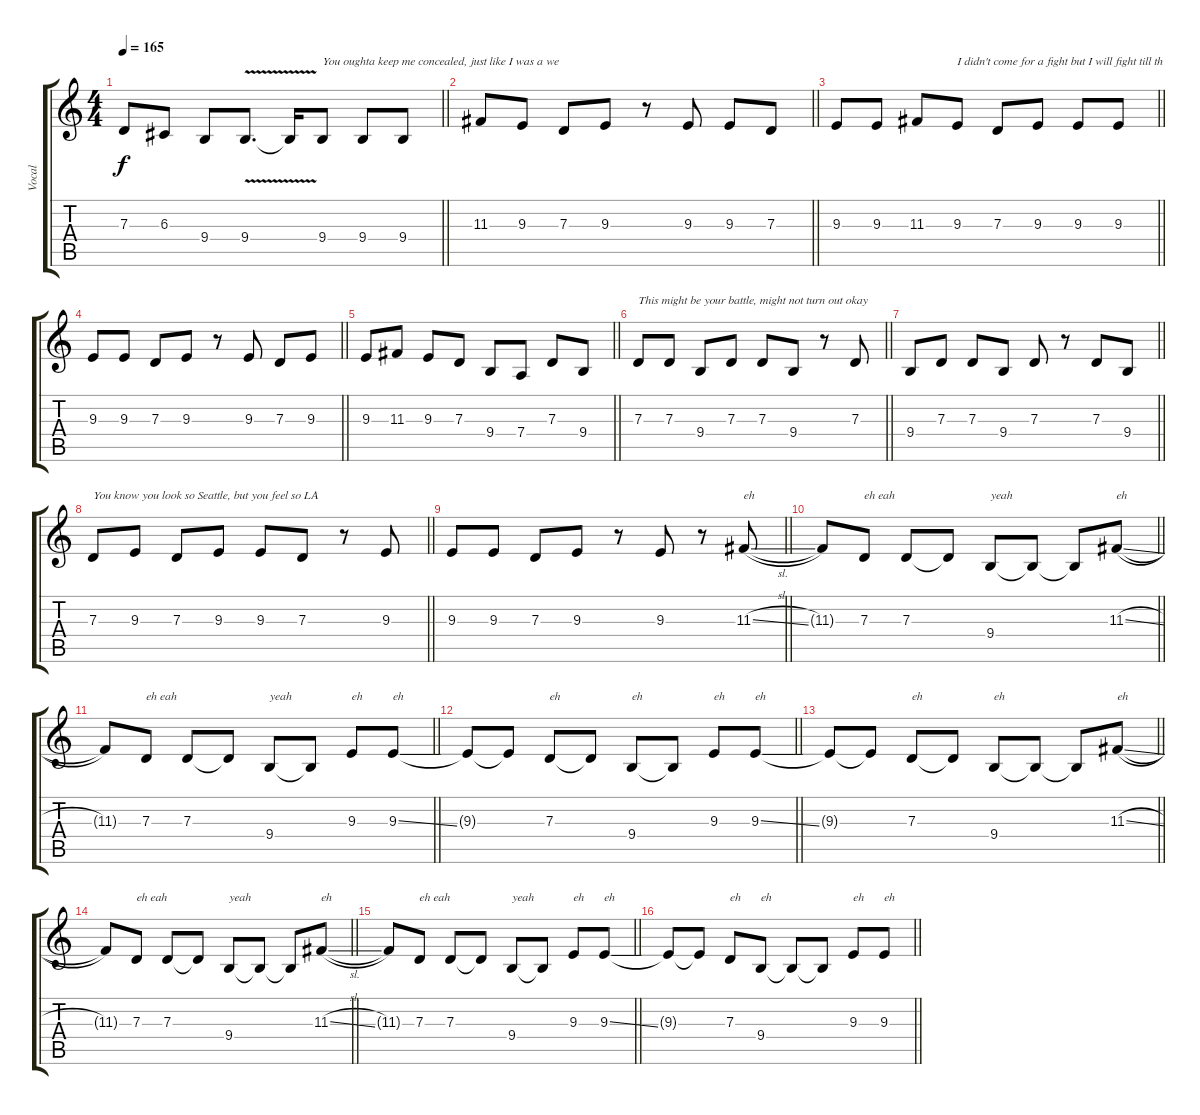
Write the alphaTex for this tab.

\track ("Vocal" "Vocal") {instrument lead2sawtooth}
\staff {score tabs}
\tuning (E4 B3 G3 D3 A2 E2) {hide}
\ts (4 4)
\tempo 165
\clef g2
\barLineRight lightlight
\ks c
7.3.8{dy f} 6.3.8 9.4.8 9.4{v}.8{d} 9.4{t}.16 9.4.8{txt "You oughta keep me concealed, just like I was a we"} 9.4.8 9.4.8 |
\barLineRight lightlight
11.3.8 9.3.8 7.3.8 9.3.8 r.8 9.3.8 9.3.8 7.3.8 |
\barLineRight lightlight
9.3.8 9.3.8 11.3.8 9.3.8{txt "I didn't come for a fight but I will fight till th"} 7.3.8 9.3.8 9.3.8 9.3.8 |
\barLineRight lightlight
9.3.8 9.3.8 7.3.8 9.3.8 r.8 9.3.8 7.3.8 9.3.8 |
\barLineRight lightlight
9.3.8 11.3.8 9.3.8 7.3.8 9.4.8 7.4.8 7.3.8 9.4.8 |
\barLineRight lightlight
7.3.8{txt "This might be your battle, might not turn out okay"} 7.3.8 9.4.8 7.3.8 7.3.8 9.4.8 r.8 7.3.8 |
\barLineRight lightlight
9.4.8 7.3.8 7.3.8 9.4.8 7.3.8 r.8 7.3.8 9.4.8 |
\barLineRight lightlight
7.3.8{txt "You know you look so Seattle, but you feel so LA"} 9.3.8 7.3.8 9.3.8 9.3.8 7.3.8 r.8 9.3.8 |
\barLineRight lightlight
9.3.8 9.3.8 7.3.8 9.3.8 r.8 9.3.8 r.8 11.3{sl}.8{txt "eh"} |
\barLineRight lightlight
11.3{t}.8 7.3.8{txt "eh eah"} 7.3.8 7.3{t}.8 9.4.8{txt "yeah"} 9.4{t}.8 9.4{t}.8 11.3{sl}.8{txt "eh"} |
\barLineRight lightlight
11.3{t}.8 7.3.8{txt "eh eah"} 7.3.8 7.3{t}.8 9.4.8{txt "yeah"} 9.4{t}.8 9.3.8{txt "eh"} 9.3{ss}.8{txt "eh"} |
\barLineRight lightlight
9.3{t}.8 9.3{t}.8 7.3.8{txt "eh"} 7.3{t}.8 9.4.8{txt "eh"} 9.4{t}.8 9.3.8{txt "eh"} 9.3{ss}.8{txt "eh"} |
\barLineRight lightlight
9.3{t}.8 9.3{t}.8 7.3.8{txt "eh"} 7.3{t}.8 9.4.8{txt "eh"} 9.4{t}.8 9.4{t}.8 11.3{sl}.8{txt "eh"} |
\barLineRight lightlight
11.3{t}.8 7.3.8{txt "eh eah"} 7.3.8 7.3{t}.8 9.4.8{txt "yeah"} 9.4{t}.8 9.4{t}.8 11.3{sl}.8{txt "eh"} |
\barLineRight lightlight
11.3{t}.8 7.3.8{txt "eh eah"} 7.3.8 7.3{t}.8 9.4.8{txt "yeah"} 9.4{t}.8 9.3.8{txt "eh"} 9.3{ss}.8{txt "eh"} |
\barLineRight lightlight
9.3{t}.8 9.3{t}.8 7.3.8{txt "eh"} 9.4.8{txt "eh"} 9.4{t}.8 9.4{t}.8 9.3.8{txt "eh"} 9.3{ss}.8{txt "eh"}
